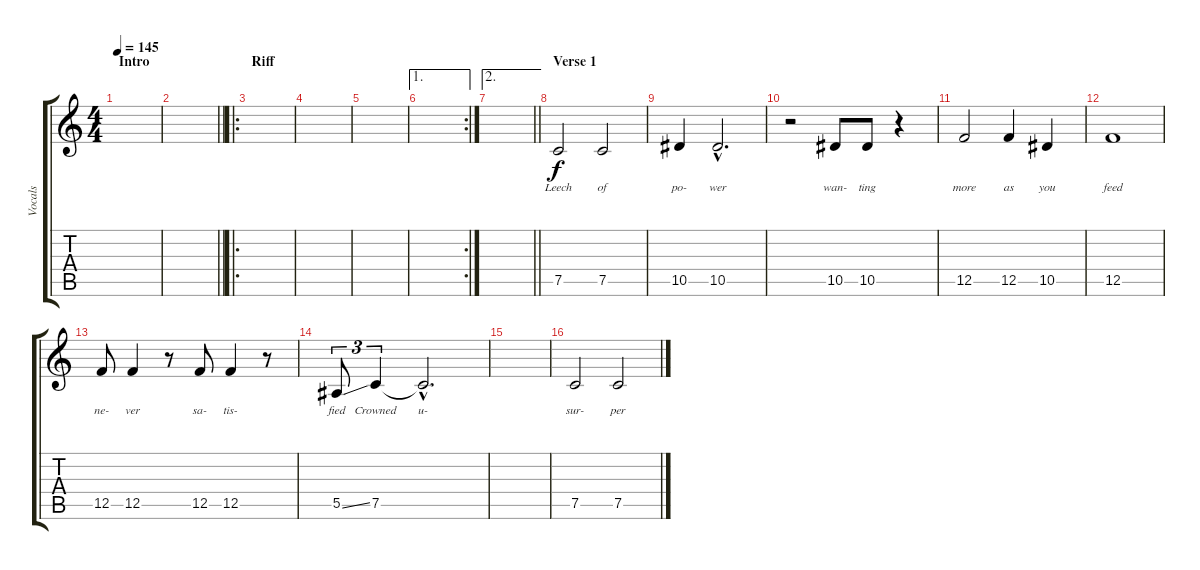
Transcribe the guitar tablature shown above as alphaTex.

\track ("Vocals" "Vocals") {instrument overdrivenguitar}
\staff {score tabs}
\tuning (C4 G3 Eb3 Bb2 F2 C2) {hide}
\ts (4 4)
\section ("" "Intro")
\tempo 145
\clef g2
\ks c
|
\barLineRight lightlight
|
\ro
\section ("" "Riff")
|
|
|
\ae 1
\rc 2
|
\ae 2
\barLineRight lightlight
|
\section ("" "Verse 1")
7.5.2{lyrics (0 "Leech") lyrics (1 "") lyrics (2 "") lyrics (3 "") lyrics (4 "")} 7.5.2{lyrics (0 "of") lyrics (1 "") lyrics (2 "") lyrics (3 "") lyrics (4 "")} |
10.5.4{lyrics (0 "po-") lyrics (1 "") lyrics (2 "") lyrics (3 "") lyrics (4 "")} 10.5{hac}.2{d lyrics (0 "wer") lyrics (1 "") lyrics (2 "") lyrics (3 "") lyrics (4 "")} |
r.2 10.5.8{lyrics (0 "wan-") lyrics (1 "") lyrics (2 "") lyrics (3 "") lyrics (4 "")} 10.5.8{lyrics (0 "ting") lyrics (1 "") lyrics (2 "") lyrics (3 "") lyrics (4 "")} r.4 |
12.5.2{lyrics (0 "more") lyrics (1 "") lyrics (2 "") lyrics (3 "") lyrics (4 "")} 12.5.4{lyrics (0 "as") lyrics (1 "") lyrics (2 "") lyrics (3 "") lyrics (4 "")} 10.5.4{lyrics (0 "you") lyrics (1 "") lyrics (2 "") lyrics (3 "") lyrics (4 "")} |
12.5.1{lyrics (0 "feed") lyrics (1 "") lyrics (2 "") lyrics (3 "") lyrics (4 "")} |
12.5.8{lyrics (0 "ne-") lyrics (1 "") lyrics (2 "") lyrics (3 "") lyrics (4 "")} 12.5.4{lyrics (0 "ver") lyrics (1 "") lyrics (2 "") lyrics (3 "") lyrics (4 "")} r.8 12.5.8{lyrics (0 "sa-") lyrics (1 "") lyrics (2 "") lyrics (3 "") lyrics (4 "")} 12.5.4{lyrics (0 "tis-") lyrics (1 "") lyrics (2 "") lyrics (3 "") lyrics (4 "")} r.8 |
5.5{ss}.8{tu (3 2) lyrics (0 "fied") lyrics (1 "") lyrics (2 "") lyrics (3 "") lyrics (4 "")} 7.5.4{tu (3 2) lyrics (0 "Crowned") lyrics (1 "") lyrics (2 "") lyrics (3 "") lyrics (4 "")} 7.5{hac t}.2{d lyrics (0 "u-") lyrics (1 "") lyrics (2 "") lyrics (3 "") lyrics (4 "")} |
|
7.5.2{lyrics (0 "sur-") lyrics (1 "") lyrics (2 "") lyrics (3 "") lyrics (4 "")} 7.5.2{lyrics (0 "per") lyrics (1 "") lyrics (2 "") lyrics (3 "") lyrics (4 "")}
